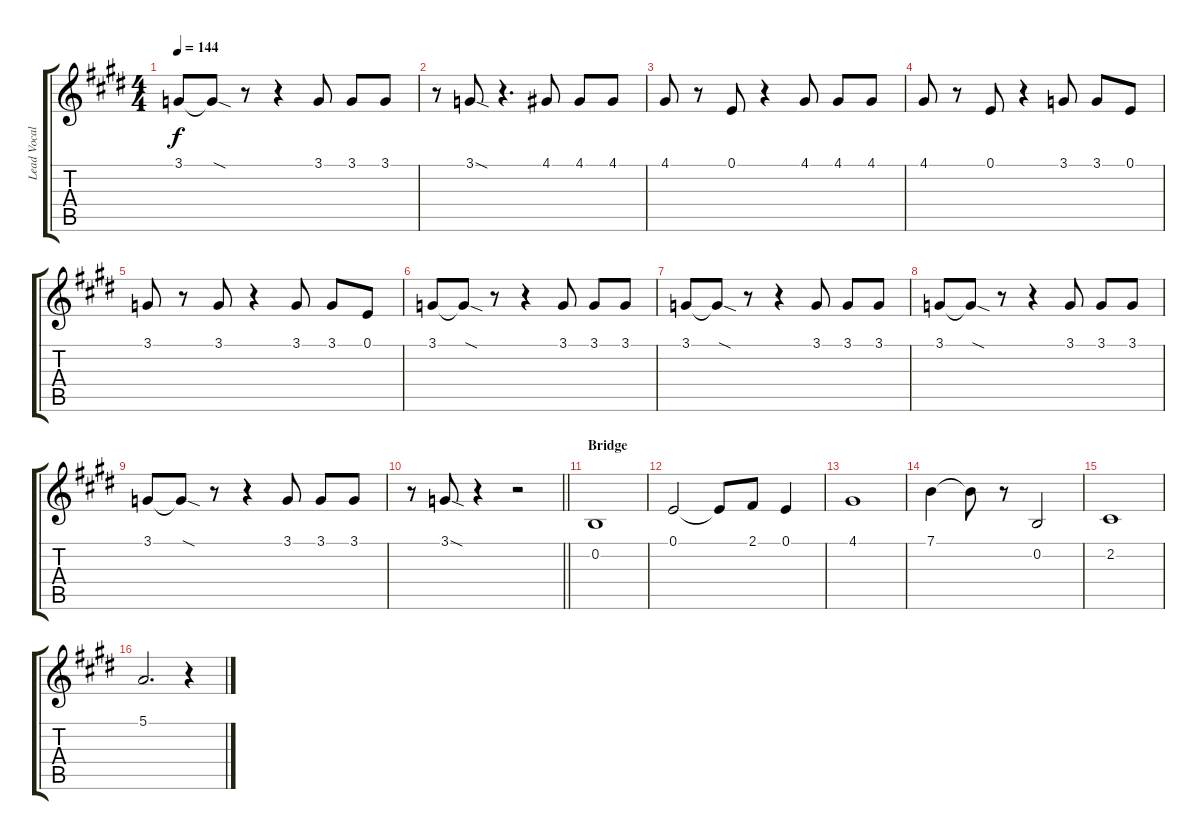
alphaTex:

\track ("Lead Vocals" "Lead Vocal") {instrument lead3calliope}
\staff {score tabs}
\tuning (E4 B3 G3 D3 A2 E2) {hide}
\ts (4 4)
\tempo 144
\clef g2
\ks e
3.1.8{dy f} 3.1{sod t}.8 r.8 r.4 3.1.8 3.1.8 3.1.8 |
r.8 3.1{sod}.8 r.4{d} 4.1.8 4.1.8 4.1.8 |
4.1.8 r.8 0.1.8 r.4 4.1.8 4.1.8 4.1.8 |
4.1.8 r.8 0.1.8 r.4 3.1.8 3.1.8 0.1.8 |
3.1.8 r.8 3.1.8 r.4 3.1.8 3.1.8 0.1.8 |
3.1.8 3.1{sod t}.8 r.8 r.4 3.1.8 3.1.8 3.1.8 |
3.1.8 3.1{sod t}.8 r.8 r.4 3.1.8 3.1.8 3.1.8 |
3.1.8 3.1{sod t}.8 r.8 r.4 3.1.8 3.1.8 3.1.8 |
3.1.8 3.1{sod t}.8 r.8 r.4 3.1.8 3.1.8 3.1.8 |
\barLineRight lightlight
r.8 3.1{sod}.8 r.4 r.2 |
\section ("" "Bridge")
0.2.1 |
0.1.2 0.1{t}.8 2.1.8 0.1.4 |
4.1.1 |
7.1.4 7.1{t}.8 r.8 0.2.2 |
2.2.1 |
5.1.2{d} r.4
